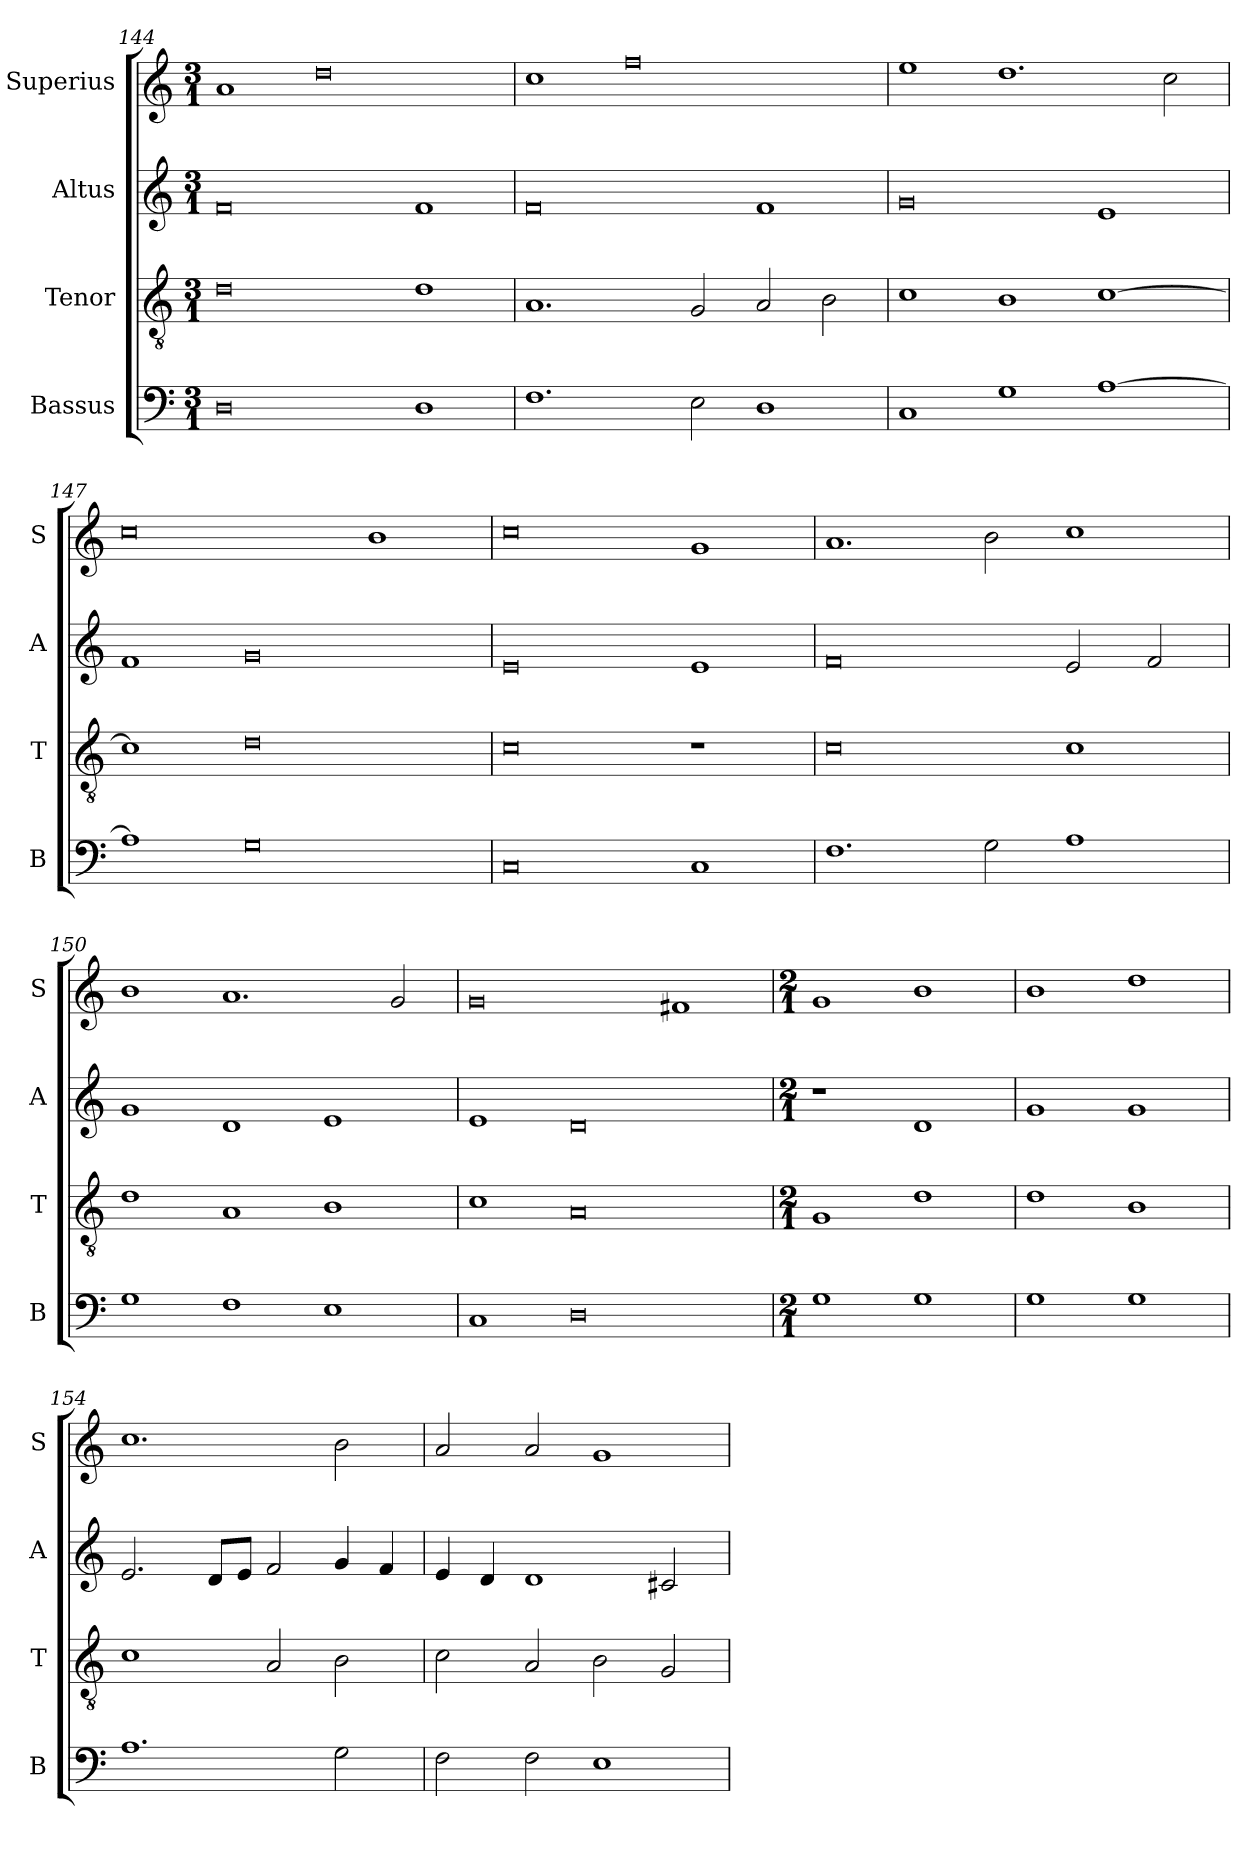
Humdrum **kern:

**kern	**kern	**kern	**kern
*part4	*part3	*part2	*part1
*staff4	*staff3	*staff2	*staff1
*I"Bassus	*I"Tenor	*I"Altus	*I"Superius
*I'B	*I'T	*I'A	*I'S
*clefF4	*clefGv2	*clefG2	*clefG2
*k[]	*k[]	*k[]	*k[]
*C:	*C:	*C:	*C:
*M3/1	*M3/1	*M3/1	*M3/1
=144	=144	=144	=144
0D	0d	0f	1a
.	.	.	0dd
1D	1d	1f	.
=145	=145	=145	=145
1.F	1.A	0f	1cc
.	.	.	0ff
2E	2G	.	.
1D	2A	1f	.
.	2B	.	.
=146	=146	=146	=146
1C	1c	0g	1ee
1G	1B	.	1.dd
[1A	[1c	1e	.
.	.	.	2cc
=147	=147	=147	=147
1A]	1c]	1f	0cc
0G	0d	0g	.
.	.	.	1b
=148	=148	=148	=148
0C	0c	0e	0cc
1C	1r	1e	1g
=149	=149	=149	=149
1.F	0c	0f	1.a
2G	.	.	2b
1A	1c	2e	1cc
.	.	2f	.
=150	=150	=150	=150
1G	1d	1g	1b
1F	1A	1d	1.a
1E	1B	1e	.
.	.	.	2g
=151	=151	=151	=151
1C	1c	1e	0g
0D	0A	0d	.
.	.	.	1f#X
=152	=152	=152	=152
*M2/1	*M2/1	*M2/1	*M2/1
1G	1G	1r	1g
1G	1d	1d	1b
=153	=153	=153	=153
1G	1d	1g	1b
1G	1B	1g	1dd
=154	=154	=154	=154
1.A	1c	2.e	1.cc
.	.	8dL	.
.	.	8eJ	.
.	2A	2f	.
2G	2B	4g	2b
.	.	4f	.
=155	=155	=155	=155
2F	2c	4e	2a
.	.	4d	.
2F	2A	1d	2a
1E	2B	.	1g
.	2G	2c#X	.
=	=	=	=
*-	*-	*-	*-
